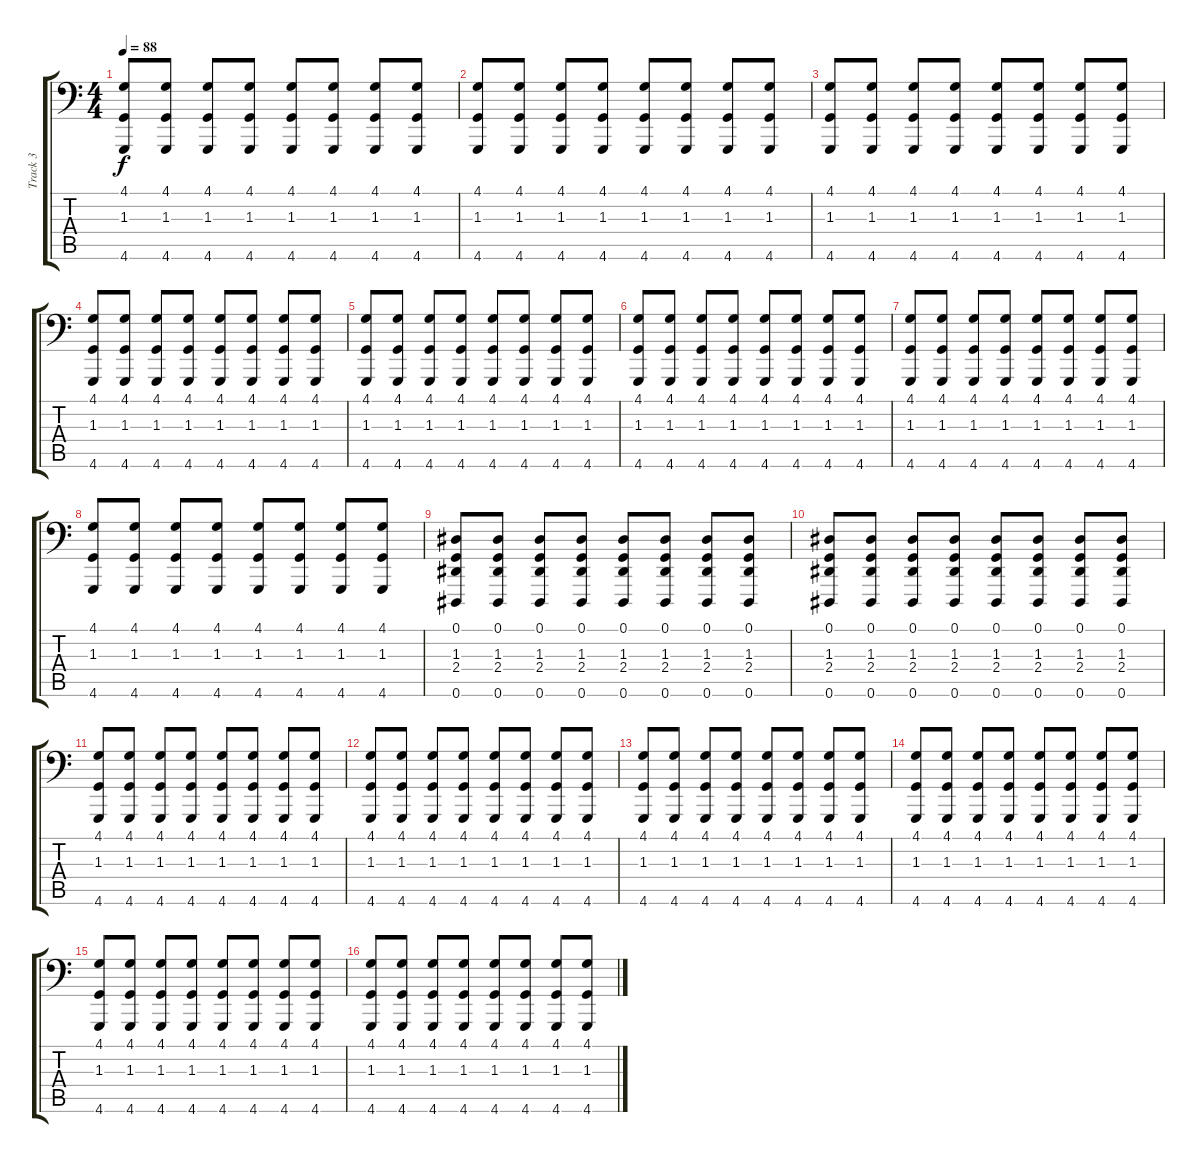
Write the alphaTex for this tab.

\track ("Track 3" "Track 3") {instrument acousticgrandpiano}
\staff {score tabs}
\tuning (Eb3 Bb2 Gb2 Db2 Ab1 Eb1) {hide}
\ts (4 4)
\tempo 88
\clef f4
\ks c
(4.1 1.3 4.6).8{dy f} (4.1 1.3 4.6).8 (4.1 1.3 4.6).8 (4.1 1.3 4.6).8 (4.1 1.3 4.6).8 (4.1 1.3 4.6).8 (4.1 1.3 4.6).8 (4.1 1.3 4.6).8 |
(4.1 1.3 4.6).8 (4.1 1.3 4.6).8 (4.1 1.3 4.6).8 (4.1 1.3 4.6).8 (4.1 1.3 4.6).8 (4.1 1.3 4.6).8 (4.1 1.3 4.6).8 (4.1 1.3 4.6).8 |
(4.1 1.3 4.6).8 (4.1 1.3 4.6).8 (4.1 1.3 4.6).8 (4.1 1.3 4.6).8 (4.1 1.3 4.6).8 (4.1 1.3 4.6).8 (4.1 1.3 4.6).8 (4.1 1.3 4.6).8 |
(4.1 1.3 4.6).8 (4.1 1.3 4.6).8 (4.1 1.3 4.6).8 (4.1 1.3 4.6).8 (4.1 1.3 4.6).8 (4.1 1.3 4.6).8 (4.1 1.3 4.6).8 (4.1 1.3 4.6).8 |
(4.1 1.3 4.6).8 (4.1 1.3 4.6).8 (4.1 1.3 4.6).8 (4.1 1.3 4.6).8 (4.1 1.3 4.6).8 (4.1 1.3 4.6).8 (4.1 1.3 4.6).8 (4.1 1.3 4.6).8 |
(4.1 1.3 4.6).8 (4.1 1.3 4.6).8 (4.1 1.3 4.6).8 (4.1 1.3 4.6).8 (4.1 1.3 4.6).8 (4.1 1.3 4.6).8 (4.1 1.3 4.6).8 (4.1 1.3 4.6).8 |
(4.1 1.3 4.6).8 (4.1 1.3 4.6).8 (4.1 1.3 4.6).8 (4.1 1.3 4.6).8 (4.1 1.3 4.6).8 (4.1 1.3 4.6).8 (4.1 1.3 4.6).8 (4.1 1.3 4.6).8 |
(4.1 1.3 4.6).8 (4.1 1.3 4.6).8 (4.1 1.3 4.6).8 (4.1 1.3 4.6).8 (4.1 1.3 4.6).8 (4.1 1.3 4.6).8 (4.1 1.3 4.6).8 (4.1 1.3 4.6).8 |
(0.1 1.3 2.4 0.6).8 (0.1 1.3 2.4 0.6).8 (0.1 1.3 2.4 0.6).8 (0.1 1.3 2.4 0.6).8 (0.1 1.3 2.4 0.6).8 (0.1 1.3 2.4 0.6).8 (0.1 1.3 2.4 0.6).8 (0.1 1.3 2.4 0.6).8 |
(0.1 1.3 2.4 0.6).8 (0.1 1.3 2.4 0.6).8 (0.1 1.3 2.4 0.6).8 (0.1 1.3 2.4 0.6).8 (0.1 1.3 2.4 0.6).8 (0.1 1.3 2.4 0.6).8 (0.1 1.3 2.4 0.6).8 (0.1 1.3 2.4 0.6).8 |
(4.1 1.3 4.6).8 (4.1 1.3 4.6).8 (4.1 1.3 4.6).8 (4.1 1.3 4.6).8 (4.1 1.3 4.6).8 (4.1 1.3 4.6).8 (4.1 1.3 4.6).8 (4.1 1.3 4.6).8 |
(4.1 1.3 4.6).8 (4.1 1.3 4.6).8 (4.1 1.3 4.6).8 (4.1 1.3 4.6).8 (4.1 1.3 4.6).8 (4.1 1.3 4.6).8 (4.1 1.3 4.6).8 (4.1 1.3 4.6).8 |
(4.1 1.3 4.6).8 (4.1 1.3 4.6).8 (4.1 1.3 4.6).8 (4.1 1.3 4.6).8 (4.1 1.3 4.6).8 (4.1 1.3 4.6).8 (4.1 1.3 4.6).8 (4.1 1.3 4.6).8 |
(4.1 1.3 4.6).8 (4.1 1.3 4.6).8 (4.1 1.3 4.6).8 (4.1 1.3 4.6).8 (4.1 1.3 4.6).8 (4.1 1.3 4.6).8 (4.1 1.3 4.6).8 (4.1 1.3 4.6).8 |
(4.1 1.3 4.6).8 (4.1 1.3 4.6).8 (4.1 1.3 4.6).8 (4.1 1.3 4.6).8 (4.1 1.3 4.6).8 (4.1 1.3 4.6).8 (4.1 1.3 4.6).8 (4.1 1.3 4.6).8 |
(4.1 1.3 4.6).8 (4.1 1.3 4.6).8 (4.1 1.3 4.6).8 (4.1 1.3 4.6).8 (4.1 1.3 4.6).8 (4.1 1.3 4.6).8 (4.1 1.3 4.6).8 (4.1 1.3 4.6).8
